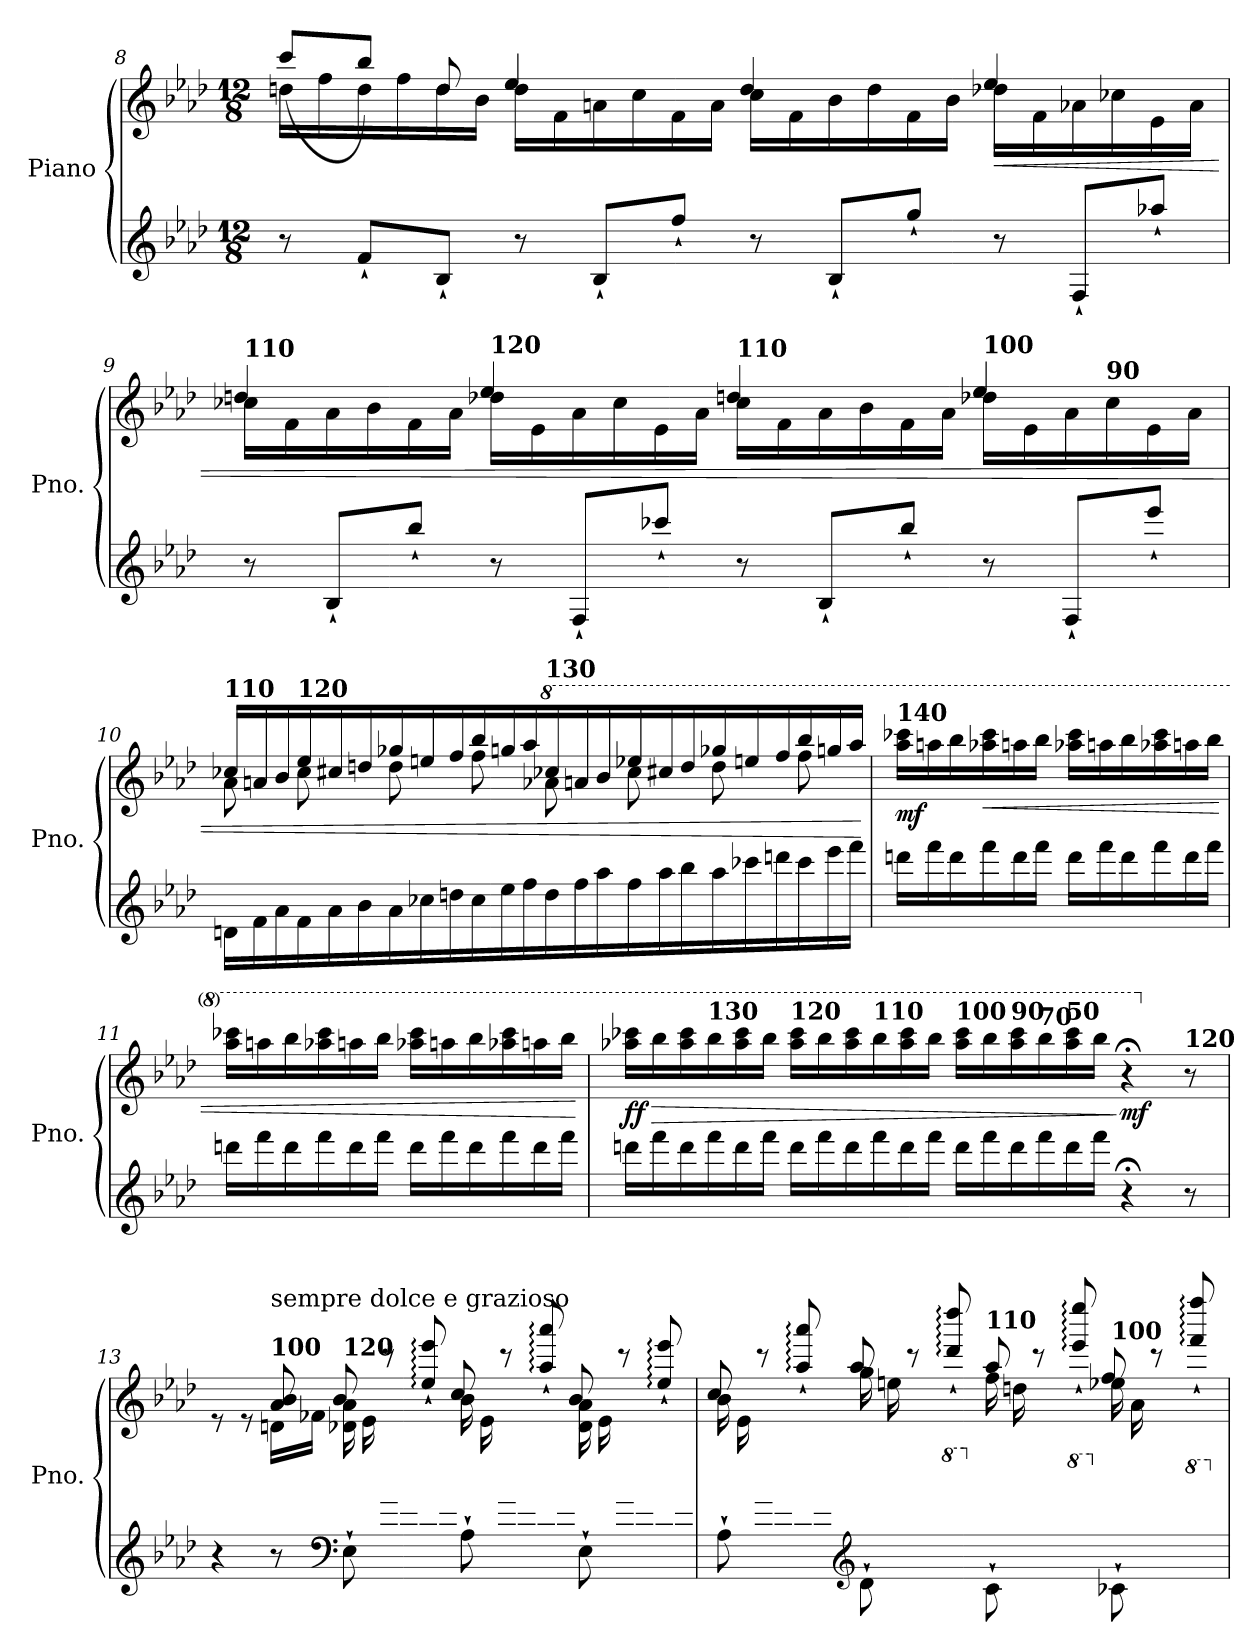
**kern	**kern	**dynam
*part1	*part1	*part1
*staff2	*staff1	*staff1/2
*I"Piano	*	*
*I'Pno.	*	*
!!LO:LB:g=z
*clefG2	*clefG2	*
*k[b-e-a-d-]	*k[b-e-a-d-]	*
*M12/8	*M12/8	*
=8	=8	=8
*	*^	*
8r	16ddn\LL	(8ccc/L	.
.	16ff\	.	.
8f`/L	16dd\	8bb-/J)	.
.	16ff\	.	.
8B-`/J	16dd\	8dd/	.
.	16b-\JJ	.	.
8r	16dd\LL	4ee-/	.
.	16f\	.	.
8B-`/L	16an\	.	.
.	16cc\	.	.
8ff`/J	16f\	8ryy	.
.	16a\JJ	.	.
8r	16cc\LL	4dd/	.
.	16f\	.	.
8B-`/L	16b-\	.	.
.	16dd\	.	.
8gg`/J	16f\	8ryy	.
.	16b-\JJ	.	.
!	!	!	!LO:HP:b
8r	16dd-X\LL	4ee-/	<
.	16f\	.	.
8F`/L	16a-X\	.	.
.	16cc-X\	.	.
8aa-X`/J	16e-\	8ryy	.
.	16a-\JJ	.	.
=9	=9	=9	=9
!	!LO:TX:a:B:t=110	!	!
8r	16cc-X\LL	4ddn/	.
.	16f\	.	.
8B-`/L	16a-\	.	.
.	16b-\	.	.
8bb-`/J	16f\	8ryy	.
.	16a-\JJ	.	.
!	!LO:TX:a:B:t=120	!	!
8r	16dd-X\LL	4ee-/	.
.	16e-\	.	.
8F`/L	16a-\	.	.
.	16cc-\	.	.
8ccc-X`/J	16e-\	8ryy	.
.	16a-\JJ	.	.
!	!LO:TX:a:B:t=110	!	!
8r	16cc-\LL	4ddn/	.
.	16f\	.	.
8B-`/L	16a-\	.	.
.	16b-\	.	.
8bb-`/J	16f\	8ryy	.
.	16a-\JJ	.	.
!	!LO:TX:a:B:t=100	!	!
8r	16dd-X\LL	4ee-/	.
.	16e-\	.	.
8F`/L	16a-\	.	.
!	!LO:TX:a:B:t=90	!	!
.	16cc-\	.	.
8eee-`/J	16e-\	8ryy	.
.	16a-\JJ	.	.
!!LO:PB:g=z	!!
=10	=10	=10	=10
!	!LO:TX:a:B:t=110	!	!
16dn\LL	16cc-X/LL	8a-\	.
16f\	16an/	.	.
16a-\	16b-/	16ryy	.
!	!LO:TX:a:B:t=120	!	!
16f\	16ee-/	8cc-\	.
16a-\	16cc#X/	.	.
16b-\	16ddn/	16ryy	.
16a-\	16gg-X/	8dd\	.
16cc-X\	16een/	.	.
16ddn\	16ff/	16ryy	.
16cc-\	16bb-/	8ff\	.
16ee-\	16ggn/	.	.
16ff\	16aa-/	16ryy	.
*	*8va	*	*
!	!LO:TX:a:B:t=130	!	!
16dd\	16ccc-X/	8aa-X\	.
16ff\	16aan/	.	.
16aa-\	16bb-/	16ryy	.
16ff\	16eee-X/	8ccc-\	.
16aa-\	16ccc#X/	.	.
16bb-\	16ddd/	16ryy	.
16aa-\	16ggg-X/	8ddd\	.
16ccc-X\	16eeen/	.	.
16dddn\	16fff/	16ryy	.
16ccc-\	16bbb-/	8fff\	.
16eee-\	16gggn/	.	.
16fff\JJ	16aaa-/JJ	16ryy	.
*	*v	*v	*
.	.	[
=11	=11	=11
!	!LO:TX:a:B:t=140	!
!	!	!LO:DY:b
16dddn\LL	16aaa-\ 16cccc-X\LL	mf
16fff\	16aaan\	.
16ddd\	16bbb-\	.
!	!	!LO:HP:b
16fff\	16aaa-X\ 16cccc-\	<
16ddd\	16aaan\	.
16fff\JJ	16bbb-\JJ	.
16ddd\LL	16aaa-X\ 16cccc-\LL	.
16fff\	16aaan\	.
16ddd\	16bbb-\	.
16fff\	16aaa-X\ 16cccc-\	.
16ddd\	16aaan\	.
16fff\JJ	16bbb-\JJ	.
!!LO:LB:g=z
=11X2	=11X2	=11X2
16dddn\LL	16aaa-\ 16cccc-X\LL	.
16fff\	16aaan\	.
16ddd\	16bbb-\	.
16fff\	16aaa-X\ 16cccc-\	.
16ddd\	16aaan\	.
16fff\JJ	16bbb-\JJ	.
16ddd\LL	16aaa-X\ 16cccc-\LL	.
16fff\	16aaan\	.
16ddd\	16bbb-\	.
16fff\	16aaa-X\ 16cccc-\	.
16ddd\	16aaan\	.
16fff\JJ	16bbb-\JJ	.
.	.	[
=12	=12	=12
!	!	!LO:HP:b
!	!	!LO:DY:n=1:b
16dddn\LL	16aaa-X\ 16cccc-X\LL	> ff
16fff\	16bbb-\	.
16ddd\	16aaa-\ 16cccc-\	.
!	!LO:TX:a:B:t=130	!
16fff\	16bbb-\	.
16ddd\	16aaa-\ 16cccc-\	.
16fff\JJ	16bbb-\JJ	.
!	!LO:TX:a:B:t=120	!
16ddd\LL	16aaa-\ 16cccc-\LL	.
16fff\	16bbb-\	.
16ddd\	16aaa-\ 16cccc-\	.
!	!LO:TX:a:B:t=110	!
16fff\	16bbb-\	.
16ddd\	16aaa-\ 16cccc-\	.
16fff\JJ	16bbb-\JJ	.
!	!LO:TX:a:B:t=100	!
16ddd\LL	16aaa-\ 16cccc-\LL	.
16fff\	16bbb-\	.
!	!LO:TX:a:B:t=90	!
16ddd\	16aaa-\ 16cccc-\	.
!	!LO:TX:a:B:t=70	!
16fff\	16bbb-\	.
!	!LO:TX:a:B:t=50	!
16ddd\	16aaa-\ 16cccc-\	.
16fff\JJ	16bbb-\JJ	.
!	!	!LO:DY:n=2:b
4r;<	4r;<	] mf
*	*X8va	*
!	!LO:TX:a:B:t=120	!
8r	8r	.
!!LO:LB:g=z
=13	=13	=13
*^	*^	*
2ryy	4r	8re	4ryy	.
.	.	8re	.	.
!	!	!LO:TX:a:B:t=100	!	!
!	!	!LO:TX:a:t=sempre dolce e grazioso	!	!
.	8r	16dn\LL	8a-/ 8b-/	.
.	.	16f-X\JJ	.	.
*clefF4	*	*	*	*
!	!	!LO:TX:a:B:t=120	!	!
.	8E-`\	16d-X\ 16a-\LL	8b-/	.
.	.	16e-\	.	.
16g/	4ryy	4ryy	8rccc	.
16e-/	.	.	.	.
16d-/	.	.	8ee-/:` 8eee-/:`	.
16e-/JJ	.	.	.	.
8ryy	8A-`\	16b-\LL	8cc/	.
.	.	16e-\	.	.
16a-/	4ryy	4ryy	8rccc	.
16e-/	.	.	.	.
16c/	.	.	8aa-/:` 8aaa-/:`	.
16e-/JJ	.	.	.	.
8ryy	8E-`\	16d-\ 16a-\LL	8b-/	.
.	.	16e-\	.	.
16g/	4ryy	4ryy	8rccc	.
16e-/	.	.	.	.
16d-/	.	.	8ee-/:` 8eee-/:`	.
16e-/JJ	.	.	.	.
=14	=14	=14	=14	=14
8ryy	8A-`\	16b-\LL	8cc/	.
.	.	16e-\	.	.
16a-/	4ryy	4ryy	8rccc	.
16e-/	.	.	.	.
16c/	.	.	8aa-/:` 8aaa-/:`	.
16e-/JJ	.	.	.	.
*clefG2	*	*	*	*
8ryy	8d-`\	16gg\LL	8aa-/	.
.	.	16een\	.	.
16ff/	4ryy	4ryy	8rccc	.
16dd-/	.	.	.	.
*8va	*	*	*	*
16aa-/	.	.	8ddd-/:` 8dddd-/:`	.
*X8va	*	*	*	*
16dd-/JJ	.	.	.	.
!	!	!LO:TX:a:B:t=110	!	!
8ryy	8c`\	16ff\LL	8aa-/	.
.	.	16ddn\	.	.
16ee-X/	4ryy	4ryy	8rccc	.
16a-/	.	.	.	.
*8va	*	*	*	*
16ee-/	.	.	8eee-/:` 8eeee-/:`	.
*X8va	*	*	*	*
16a-/JJ	.	.	.	.
!	!	!LO:TX:a:B:t=100	!	!
8ryy	8c-X`\	16ee-X\LL	8ff/	.
.	.	16a-\	.	.
16ddn/	4ryy	4ryy	8rccc	.
16a-/	.	.	.	.
*8va	*	*	*	*
16ff/	.	.	8fff/:` 8ffff/:`	.
*X8va	*	*	*	*
16a-/JJ	.	.	.	.
*v	*v	*	*	*
*	*v	*v	*
=	=	=
*-	*-	*-
